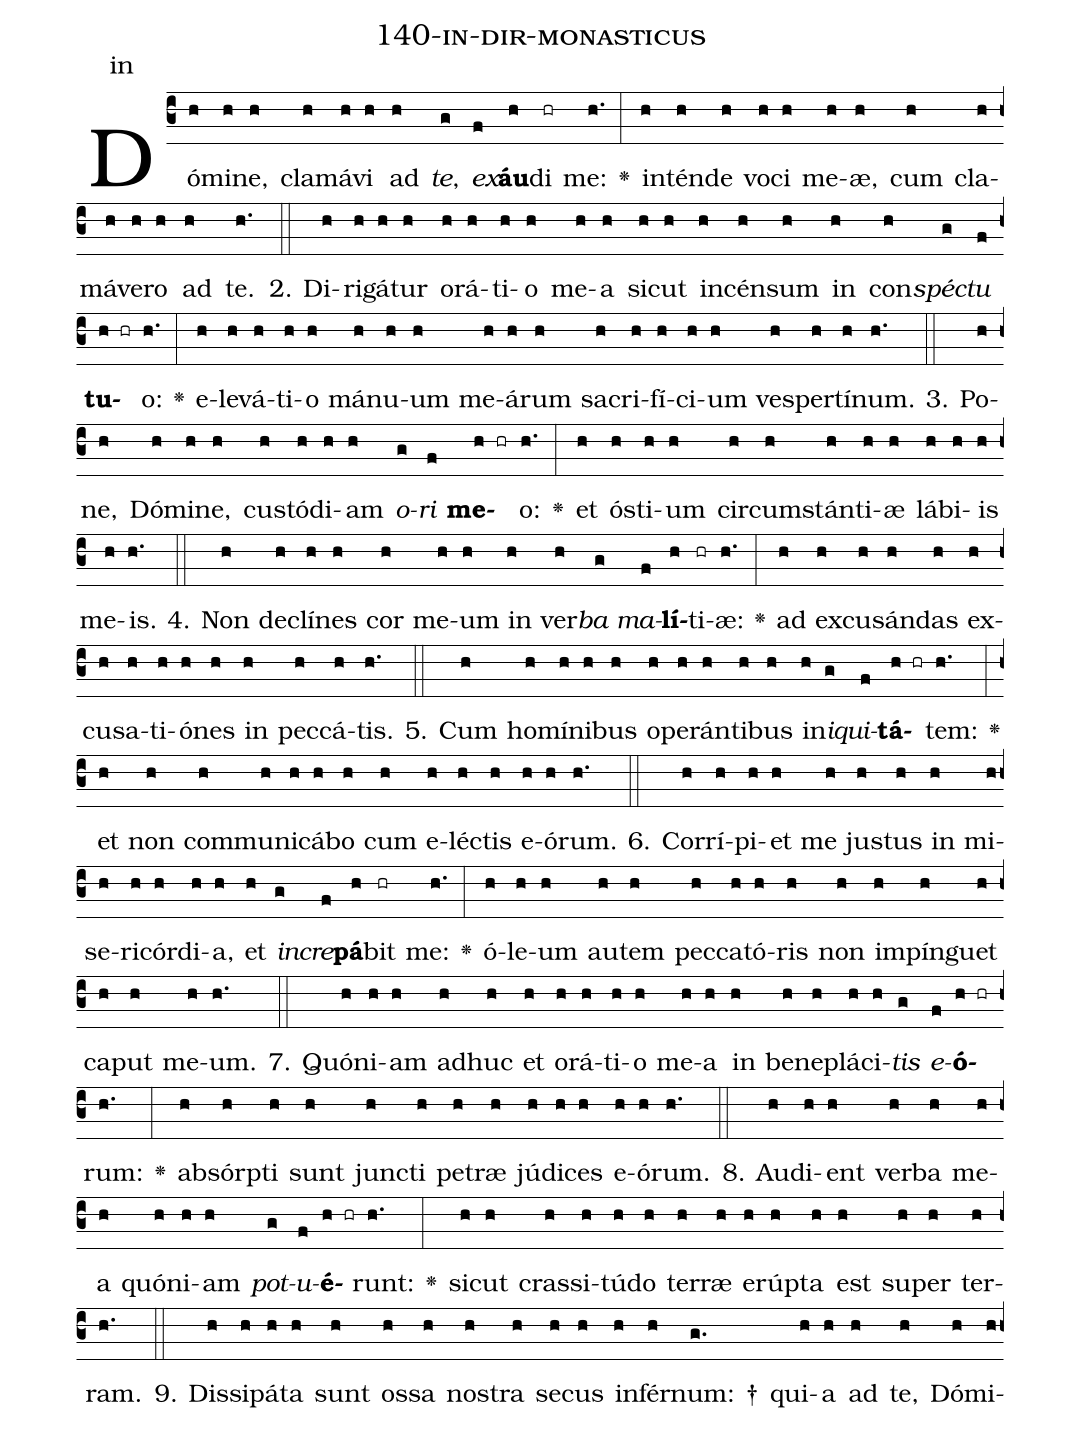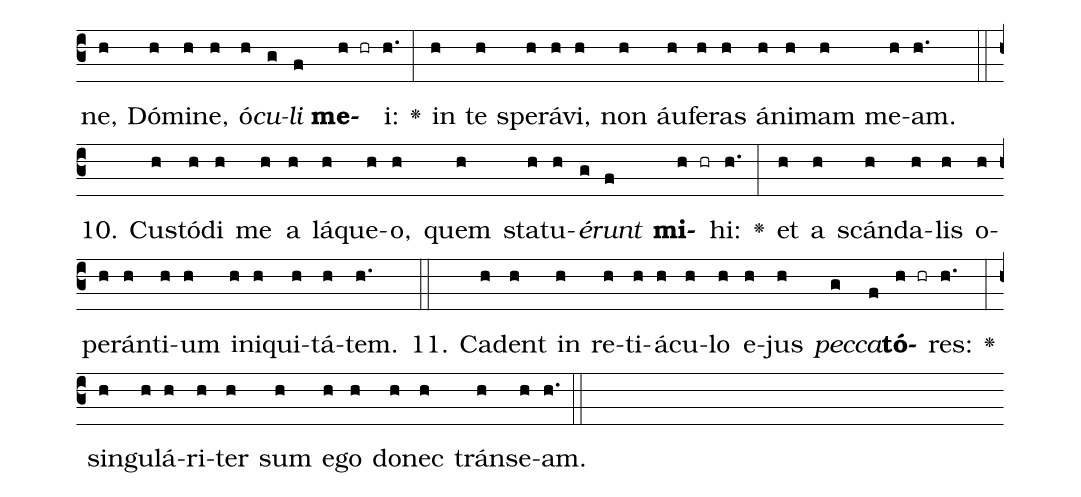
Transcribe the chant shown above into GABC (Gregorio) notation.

name: 140-in-dir-monasticus;
annotation: in;
%%
(c3)Dó(h)mi(h)ne,(h) cla(h)má(h)vi(h) ad(h) <i>te</i>,(g) <i>ex</i>(f)<b>áu</b>(h)di(hr) me:(h.) <v>\greheightstar</v>(:) in(h)tén(h)de(h) vo(h)ci(h) me(h)æ,(h) cum(h) cla(h)má(h)ve(h)ro(h) ad(h) te.(h.) (::)
2. Di(h)ri(h)gá(h)tur(h) o(h)rá(h)ti(h)o(h) me(h)a(h) sic(h)ut(h) in(h)cén(h)sum(h) in(h) con(h)<i>spéc</i>(g)<i>tu</i>(f) <b>tu</b>(h hr)o:(h.) <v>\greheightstar</v>(:) e(h)le(h)vá(h)ti(h)o(h) má(h)nu(h)um(h) me(h)á(h)rum(h) sa(h)cri(h)fí(h)ci(h)um(h) ves(h)per(h)tí(h)num.(h.) (::)
3. Po(h)ne,(h) Dó(h)mi(h)ne,(h) cus(h)tó(h)di(h)am(h) <i>o</i>(g)<i>ri</i>(f) <b>me</b>(h hr)o:(h.) <v>\greheightstar</v>(:) et(h) ós(h)ti(h)um(h) cir(h)cum(h)stán(h)ti(h)æ(h) lá(h)bi(h)is(h) me(h)is.(h.) (::)
4. Non(h) de(h)clí(h)nes(h) cor(h) me(h)um(h) in(h) ver(h)<i>ba</i>(g) <i>ma</i>(f)<b>lí</b>(h)ti(hr)æ:(h.) <v>\greheightstar</v>(:) ad(h) ex(h)cu(h)sán(h)das(h) ex(h)cu(h)sa(h)ti(h)ó(h)nes(h) in(h) pec(h)cá(h)tis.(h.) (::)
5. Cum(h) ho(h)mí(h)ni(h)bus(h) o(h)pe(h)rán(h)ti(h)bus(h) in(h)<i>i</i>(g)<i>qui</i>(f)<b>tá</b>(h hr)tem:(h.) <v>\greheightstar</v>(:) et(h) non(h) com(h)mu(h)ni(h)cá(h)bo(h) cum(h) e(h)léc(h)tis(h) e(h)ó(h)rum.(h.) (::)
6. Cor(h)rí(h)pi(h)et(h) me(h) jus(h)tus(h) in(h) mi(h)se(h)ri(h)cór(h)di(h)a,(h) et(h) <i>in</i>(g)<i>cre</i>(f)<b>pá</b>(h)bit(hr) me:(h.) <v>\greheightstar</v>(:) ó(h)le(h)um(h) au(h)tem(h) pec(h)ca(h)tó(h)ris(h) non(h) im(h)pín(h)guet(h) ca(h)put(h) me(h)um.(h.) (::)
7. Quón(h)i(h)am(h) ad(h)huc(h) et(h) o(h)rá(h)ti(h)o(h) me(h)a(h) in(h) be(h)ne(h)plá(h)ci(h)<i>tis</i>(g) <i>e</i>(f)<b>ó</b>(h hr)rum:(h.) <v>\greheightstar</v>(:) ab(h)sórp(h)ti(h) sunt(h) junc(h)ti(h) pe(h)træ(h) jú(h)di(h)ces(h) e(h)ó(h)rum.(h.) (::)
8. Au(h)di(h)ent(h) ver(h)ba(h) me(h)a(h) quón(h)i(h)am(h) <i>pot</i>(g)<i>u</i>(f)<b>é</b>(h hr)runt:(h.) <v>\greheightstar</v>(:) sic(h)ut(h) cras(h)si(h)tú(h)do(h) ter(h)ræ(h) e(h)rúp(h)ta(h) est(h) su(h)per(h) ter(h)ram.(h.) (::)
9. Dis(h)si(h)pá(h)ta(h) sunt(h) os(h)sa(h) nos(h)tra(h) se(h)cus(h) in(h)fér(h)num: †(g.) qui(h)a(h) ad(h) te,(h) Dó(h)mi(h)ne,(h) Dó(h)mi(h)ne,(h) ó(h)<i>cu</i>(g)<i>li</i>(f) <b>me</b>(h hr)i:(h.) <v>\greheightstar</v>(:) in(h) te(h) spe(h)rá(h)vi,(h) non(h) áu(h)fe(h)ras(h) á(h)ni(h)mam(h) me(h)am.(h.) (::)
10. Cus(h)tó(h)di(h) me(h) a(h) lá(h)que(h)o,(h) quem(h) sta(h)tu(h)<i>é</i>(g)<i>runt</i>(f) <b>mi</b>(h hr)hi:(h.) <v>\greheightstar</v>(:) et(h) a(h) scán(h)da(h)lis(h) o(h)pe(h)rán(h)ti(h)um(h) in(h)i(h)qui(h)tá(h)tem.(h.) (::)
11. Ca(h)dent(h) in(h) re(h)ti(h)á(h)cu(h)lo(h) e(h)jus(h) <i>pec</i>(g)<i>ca</i>(f)<b>tó</b>(h hr)res:(h.) <v>\greheightstar</v>(:) sin(h)gu(h)lá(h)ri(h)ter(h) sum(h) e(h)go(h) do(h)nec(h) tráns(h)e(h)am.(h.) (::)
